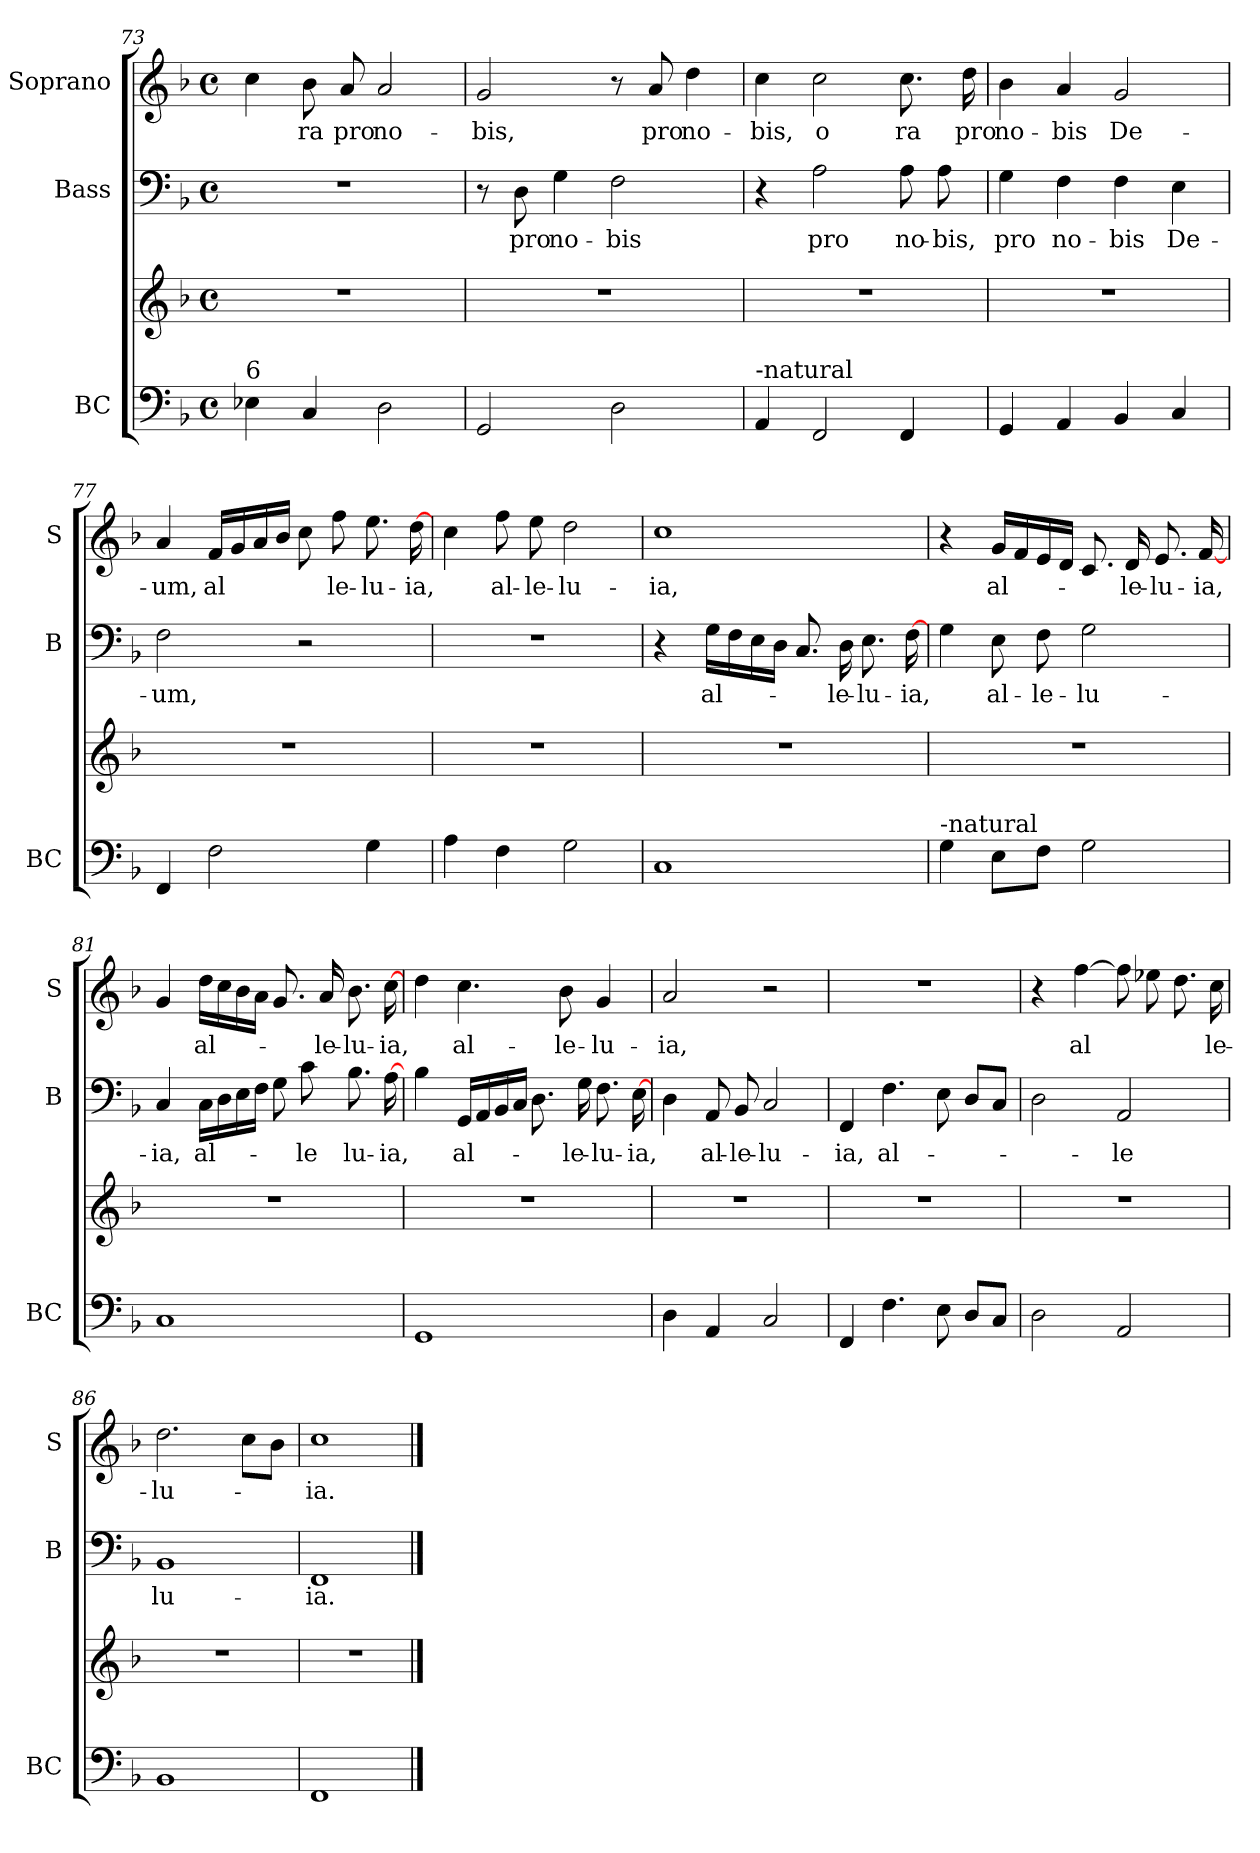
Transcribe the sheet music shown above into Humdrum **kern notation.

**kern	**kern	**kern	**text	**kern	**text
*part3	*part3	*part2	*part2	*part1	*part1
*staff4	*staff3	*staff2	*staff2	*staff1	*staff1
*I"BC	*	*I"Bass	*	*I"Soprano	*
*I'BC	*	*I'B	*	*I'S	*
*clefF4	*clefG2	*clefF4	*	*clefG2	*
*k[b-]	*k[b-]	*k[b-]	*	*k[b-]	*
*F:	*F:	*F:	*	*F:	*
*M4/4	*M4/4	*M4/4	*	*M4/4	*
*met(c)	*met(c)	*met(c)	*	*met(c)	*
=73	=73	=73	=73	=73	=73
!LO:TX:a:t=6	!	!	!	!	!
4E-X\	1r	1r	.	4cc\	.
!	!	!	!	!	!LO:LY:b
4C/	.	.	.	8b-\	-ra
!	!	!	!	!	!LO:LY:b
.	.	.	.	8a/	pro
!	!	!	!	!	!LO:LY:b
2D\	.	.	.	2a/	no-
=74	=74	=74	=74	=74	=74
!	!	!	!	!	!LO:LY:b
2GG/	1r	8r	.	2g/	-bis,
!	!	!	!LO:LY:b	!	!
.	.	8D\	pro	.	.
!	!	!	!LO:LY:b	!	!
.	.	4G\	no-	.	.
!	!	!	!LO:LY:b	!	!
2D\	.	2F\	-bis	8r	.
!	!	!	!	!	!LO:LY:b
.	.	.	.	8a/	pro
!	!	!	!	!	!LO:LY:b
.	.	.	.	4dd\	no-
!!LO:PB:g=z
=75	=75	=75	=75	=75	=75
!LO:TX:a:t=-natural	!	!	!	!	!
!	!	!	!	!	!LO:LY:b
4AA/	1r	4r	.	4cc\	-bis,
!	!	!	!LO:LY:b	!	!LO:LY:b
2FF/	.	2A\	pro	2cc\	o
!	!	!	!LO:LY:b	!	!LO:LY:b
4FF/	.	8A\	no-	8.cc\	ra
!	!	!	!LO:LY:b	!	!
.	.	8A\	-bis,	.	.
!	!	!	!	!	!LO:LY:b
.	.	.	.	16dd\	pro
=76	=76	=76	=76	=76	=76
!	!	!	!LO:LY:b	!	!LO:LY:b
4GG/	1r	4G\	pro	4b-\	no-
!	!	!	!LO:LY:b	!	!LO:LY:b
4AA/	.	4F\	no-	4a/	-bis
!	!	!	!LO:LY:b	!	!LO:LY:b
4BB-/	.	4F\	-bis	2g/	De-
!	!	!	!LO:LY:b	!	!
4C/	.	4E\	De-	.	.
=77	=77	=77	=77	=77	=77
!	!	!	!LO:LY:b	!	!LO:LY:b
4FF/	1r	2F\	-um,	4a/	-um,
!	!	!	!	!	!LO:LY:b
2F\	.	.	.	16f/LL	al
.	.	.	.	16g/	.
.	.	.	.	16a/	.
.	.	.	.	16b-/JJ	.
.	.	2r	.	8cc\	.
!	!	!	!	!	!LO:LY:b
.	.	.	.	8ff\	le-
!	!	!	!	!	!LO:LY:b
4G\	.	.	.	8.ee\	-lu-
!	!	!	!	!	!LO:LY:b
.	.	.	.	[16dd\	-ia,
=78	=78	=78	=78	=78	=78
4A\	1r	1r	.	4cc\	.
!	!	!	!	!	!LO:LY:b
4F\	.	.	.	8ff\	al-
!	!	!	!	!	!LO:LY:b
.	.	.	.	8ee\	-le-
!	!	!	!	!	!LO:LY:b
2G\	.	.	.	2dd\	-lu-
!!LO:LB:g=z
=79	=79	=79	=79	=79	=79
!	!	!	!	!	!LO:LY:b
1C	1r	4r	.	1cc	-ia,
!	!	!	!LO:LY:b	!	!
.	.	16G\LL	al-	.	.
.	.	16F\	.	.	.
.	.	16E\	.	.	.
.	.	16D\JJ	.	.	.
.	.	8.C/	.	.	.
!	!	!	!LO:LY:b	!	!
.	.	16D\	-le-	.	.
!	!	!	!LO:LY:b	!	!
.	.	8.E\	-lu-	.	.
!	!	!	!LO:LY:b	!	!
.	.	[16F\	-ia,	.	.
=80	=80	=80	=80	=80	=80
!LO:TX:a:t=-natural	!	!	!	!	!
4G\	1r	4G\	.	4r	.
!	!	!	!LO:LY:b	!	!LO:LY:b
8E\L	.	8E\	al-	16g/LL	al-
.	.	.	.	16f/	.
!	!	!	!LO:LY:b	!	!
8F\J	.	8F\	-le-	16e/	.
.	.	.	.	16d/JJ	.
!	!	!	!LO:LY:b	!	!
2G\	.	2G\	-lu-	8.c/	.
!	!	!	!	!	!LO:LY:b
.	.	.	.	16d/	-le-
!	!	!	!	!	!LO:LY:b
.	.	.	.	8.e/	-lu-
!	!	!	!	!	!LO:LY:b
.	.	.	.	[16f/	-ia,
=81	=81	=81	=81	=81	=81
!	!	!	!LO:LY:b	!	!
1C	1r	4C/	-ia,	4g/	.
!	!	!	!LO:LY:b	!	!LO:LY:b
.	.	16C\LL	al-	16dd\LL	al-
.	.	16D\	.	16cc\	.
.	.	16E\	.	16b-\	.
.	.	16F\JJ	.	16a\JJ	.
.	.	8G\	.	8.g/	.
!	!	!	!LO:LY:b	!	!
.	.	8c\	-le	.	.
!	!	!	!	!	!LO:LY:b
.	.	.	.	16a/	-le-
!	!	!	!LO:LY:b	!	!LO:LY:b
.	.	8.B-\	lu-	8.b-\	-lu-
!	!	!	!LO:LY:b	!	!LO:LY:b
.	.	[16A\	-ia,	[16cc\	-ia,
=82	=82	=82	=82	=82	=82
1GG	1r	4B-\	.	4dd\	.
!	!	!	!LO:LY:b	!	!LO:LY:b
.	.	16GG/LL	al-	4.cc\	al-
.	.	16AA/	.	.	.
.	.	16BB-/	.	.	.
.	.	16C/JJ	.	.	.
.	.	8.D\	.	.	.
!	!	!	!	!	!LO:LY:b
.	.	.	.	8b-\	-le-
!	!	!	!LO:LY:b	!	!
.	.	16G\	-le-	.	.
!	!	!	!LO:LY:b	!	!LO:LY:b
.	.	8.F\	-lu-	4g/	-lu-
!	!	!	!LO:LY:b	!	!
.	.	[16E\	-ia,	.	.
!!LO:LB:g=z
=83	=83	=83	=83	=83	=83
!	!	!	!	!	!LO:LY:b
4D\	1r	4D\	.	2a/	-ia,
!	!	!	!LO:LY:b	!	!
4AA/	.	8AA/	al-	.	.
!	!	!	!LO:LY:b	!	!
.	.	8BB-/	-le-	.	.
!	!	!	!LO:LY:b	!	!
2C/	.	2C/	-lu-	2r	.
=84	=84	=84	=84	=84	=84
!	!	!	!LO:LY:b	!	!
4FF/	1r	4FF/	-ia,	1r	.
!	!	!	!LO:LY:b	!	!
4.F\	.	4.F\	al-	.	.
8E\	.	8E\	.	.	.
8D/L	.	8D/L	.	.	.
8C/J	.	8C/J	.	.	.
=85	=85	=85	=85	=85	=85
2D\	1r	2D\	.	4r	.
!	!	!	!	!	!LO:LY:b
.	.	.	.	[4ff\	al
!	!	!	!LO:LY:b	!	!
2AA/	.	2AA/	-le	8ff\]	.
.	.	.	.	8ee-X\	.
.	.	.	.	8.dd\	.
!	!	!	!	!	!LO:LY:b
.	.	.	.	16cc\	le-
=86	=86	=86	=86	=86	=86
!	!	!	!LO:LY:b	!	!LO:LY:b
1BB-	1r	1BB-	lu-	2.dd\	-lu-
.	.	.	.	8cc\L	.
.	.	.	.	8b-\J	.
=87	=87	=87	=87	=87	=87
!	!	!	!LO:LY:b	!	!LO:LY:b
1FF	1r	1FF	-ia.	1cc	-ia.
==	==	==	==	==	==
*-	*-	*-	*-	*-	*-
